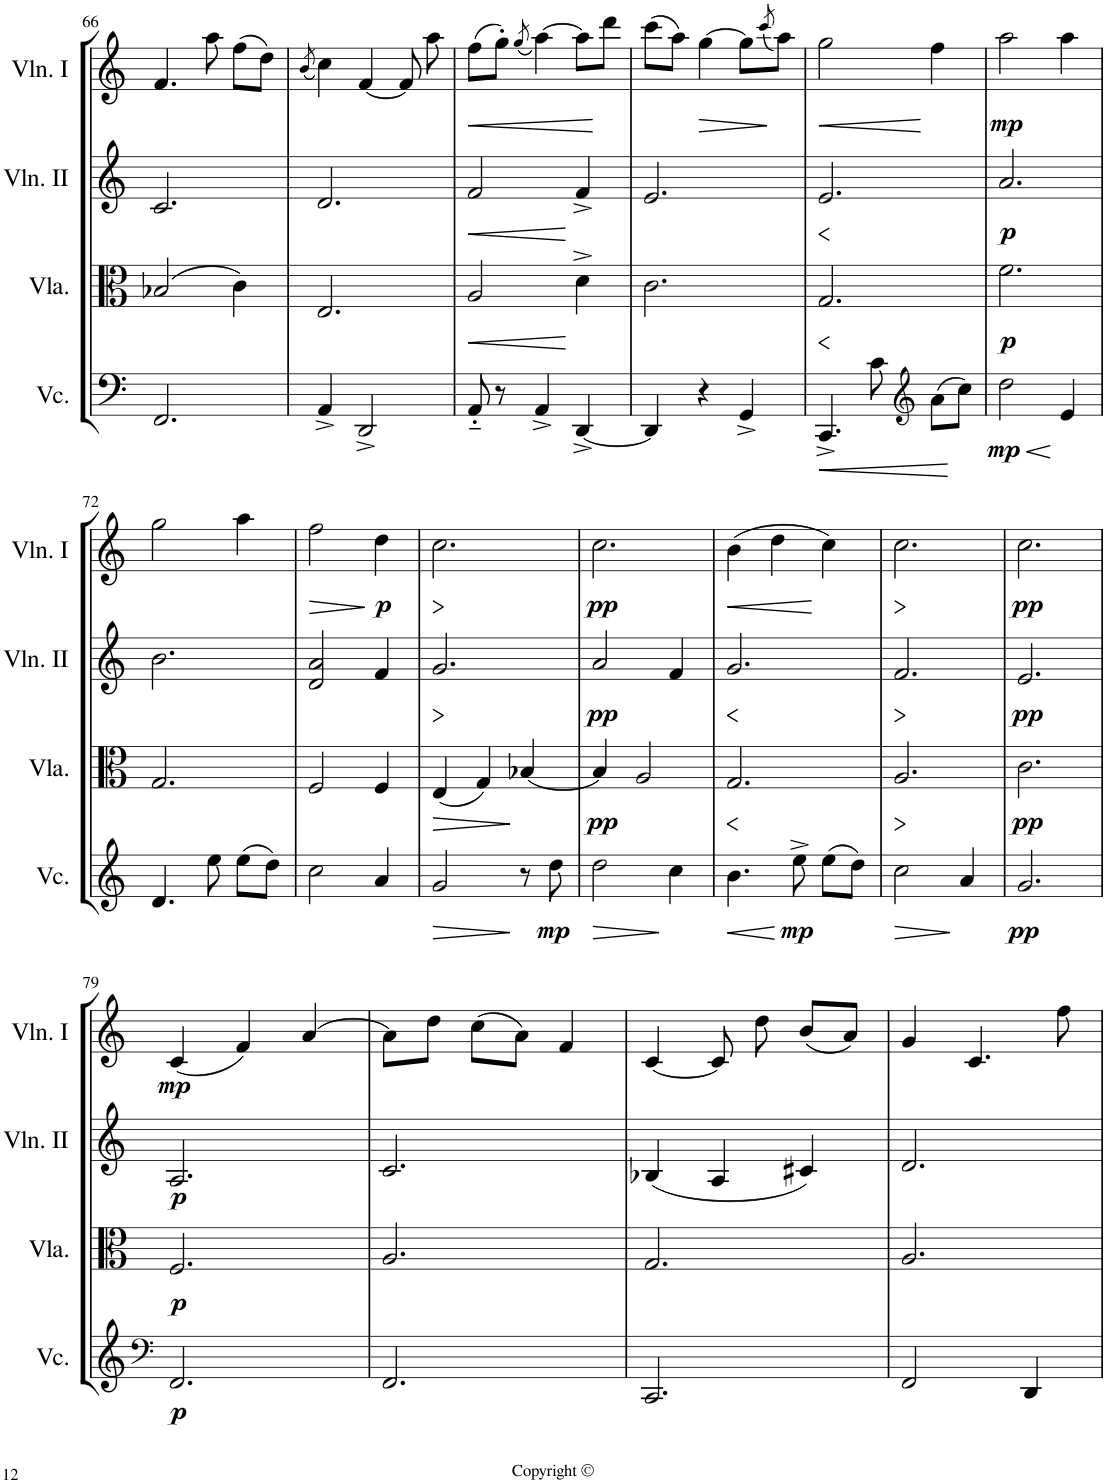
**kern	**dynam	**kern	**dynam	**kern	**dynam	**kern	**dynam
*part4	*part4	*part3	*part3	*part2	*part2	*part1	*part1
*staff4	*staff4	*staff3	*staff3	*staff2	*staff2	*staff1	*staff1
*I"Violoncello	*	*I"Viola	*	*I"Violin II	*	*I"Violin I	*
*I'Vc.	*	*I'Vla.	*	*I'Vln. II	*	*I'Vln. I	*
!!LO:PB:g=z
*clefF4	*	*clefC3	*	*clefG2	*	*clefG2	*
*k[]	*	*k[]	*	*k[]	*	*k[]	*
*M3/4	*	*M3/4	*	*M3/4	*	*M3/4	*
=66	=66	=66	=66	=66	=66	=66	=66
2.FF/	.	(2B-X/	.	2.c/	.	4.f/	.
.	.	.	.	.	.	8aa\	.
.	.	4c\)	.	.	.	(8ff\L	.
.	.	.	.	.	.	8dd\J)	.
=67	=67	=67	=67	=67	=67	=67	=67
.	.	.	.	.	.	(8qb/	.
4AA^/	.	2.E/	.	2.d/	.	4cc\)	.
2DD^/	.	.	.	.	.	[4f/	.
.	.	.	.	.	.	8f/]	.
.	.	.	.	.	.	8aa\	.
=68	=68	=68	=68	=68	=68	=68	=68
!	!	!	!LO:HP:b	!	!LO:HP:b	!	!LO:HP:b
8AA'~/	.	2A/	<	2f/	<	(8ff\L	<
8r	.	.	.	.	.	8gg'\J)	.
.	.	.	.	.	.	(8qgg/	.
4AA^/	.	.	.	.	.	[4aa\)	.
[4DD^/	.	4d^\	.	4f^/	.	8aa\L]	.
.	.	.	.	.	.	8ddd\J	[
=69	=69	=69	=69	=69	=69	=69	=69
4DD/]	.	2.c\	.	2.e/	.	(8ccc\L	.
.	.	.	.	.	.	8aa\J)	.
!	!	!	!	!	!	!	!LO:HP:b
4r	.	.	.	.	.	[4gg\	>
4GG^/	.	.	.	.	.	8gg\L]	.
.	.	.	.	.	.	(8qccc/	.
.	.	.	.	.	.	8aa\J)	]
.	.	.	[	.	[	.	.
=70	=70	=70	=70	=70	=70	=70	=70
!	!LO:HP:b	!	!LO:HP:b	!	!LO:HP:b	!	!LO:HP:b
4.CC^/	<	2.G/	<	2.e/	<	2gg\	<
8c\	.	.	.	.	.	.	.
*clefG2	*	*	*	*	*	*	*
(8a\L	.	.	.	.	.	4ff\	[
8cc\J)	.	.	.	.	.	.	.
=71	=71	=71	=71	=71	=71	=71	=71
!	!LO:HP:b	!	!	!	!	!	!
!	!LO:DY:n=1:b	!	!LO:DY:b	!	!LO:DY:b	!	!LO:DY:b
2dd\	< mp	2.f\	p	2.a/	p	2aa\	mp
4e/	[	.	.	.	.	4aa\	.
!!LO:LB:g=z
=72	=72	=72	=72	=72	=72	=72	=72
4.d/	.	2.G/	.	2.b\	.	2gg\	.
8ee\	.	.	.	.	.	.	.
(8ee\L	.	.	.	.	.	4aa\	.
8dd\J)	.	.	.	.	.	.	.
=73	=73	=73	=73	=73	=73	=73	=73
!	!	!	!	!	!	!	!LO:HP:b
2cc\	.	2F/	.	2d/ 2a/	.	2ff\	>
!	!	!	!	!	!	!	!LO:DY:n=1:b
4a/	.	4F/	.	4f/	.	4dd\	] p
.	.	.	.	.	[	.	.
=74	=74	=74	=74	=74	=74	=74	=74
!	!LO:HP:b	!	!LO:HP:b	!	!LO:HP:b	!	!LO:HP:b
2g/	>	(4E/	>	2.g/	>	2.cc\	>
.	.	4G/)	.	.	.	.	.
8r	[	[4B-X/	[	.	.	.	.
!	!LO:DY:b	!	!	!	!	!	!
8dd\	mp	.	.	.	.	.	.
=75	=75	=75	=75	=75	=75	=75	=75
!	!LO:HP:b	!	!LO:DY:b	!	!LO:DY:b	!	!LO:DY:b
2dd\	>	4B-/]	pp	2a/	pp	2.cc\	pp
.	.	2A/	.	.	.	.	.
4cc\	]	.	.	4f/	.	.	.
.	.	.	]	.	]	.	.
=76	=76	=76	=76	=76	=76	=76	=76
!	!LO:HP:b	!	!LO:HP:b	!	!LO:HP:b	!	!LO:HP:b
4.b\	<	2.G/	<	2.g/	<	(4b\	<
.	.	.	.	.	.	4dd\	.
!	!LO:DY:n=1:b	!	!	!	!	!	!
8ee^\	] mp	.	.	.	.	.	.
(8ee\L	.	.	.	.	.	4cc\)	]
8dd\J)	.	.	.	.	.	.	.
.	.	.	[	.	[	.	[
=77	=77	=77	=77	=77	=77	=77	=77
2cc\	.	2.A/	.	2.f/	.	2.cc\	.
4a/	[	.	.	.	.	.	.
=78	=78	=78	=78	=78	=78	=78	=78
!	!LO:DY:b	!	!LO:DY:b	!	!LO:DY:b	!	!LO:DY:b
2.g/	pp	2.c\	pp	2.e/	pp	2.cc\	pp
!!LO:LB:g=z
=79	=79	=79	=79	=79	=79	=79	=79
*clefF4	*	*	*	*	*	*	*
!	!LO:DY:b	!	!LO:DY:b	!	!LO:DY:b	!	!LO:DY:b
2.FF/	p	2.F/	p	2.A/	p	(4c/	mp
.	.	.	.	.	.	4f/)	.
.	.	.	.	.	.	[4a/	.
=80	=80	=80	=80	=80	=80	=80	=80
2.FF/	.	2.A/	.	2.c/	.	8a\L]	.
.	.	.	.	.	.	8dd\J	.
.	.	.	.	.	.	(8cc\L	.
.	.	.	.	.	.	8a\J)	.
.	.	.	.	.	.	4f/	.
=81	=81	=81	=81	=81	=81	=81	=81
2.CC/	.	2.G/	.	(4B-X/	.	[4c/	.
.	.	.	.	4A/	.	8c/]	.
.	.	.	.	.	.	8dd\	.
.	.	.	.	4c#X/)	.	(8b/L	.
.	.	.	.	.	.	8a/J)	.
=82	=82	=82	=82	=82	=82	=82	=82
2FF/	.	2.A/	.	2.d/	.	4g/	.
.	.	.	.	.	.	4.c/	.
4DD/	.	.	.	.	.	.	.
.	.	.	.	.	.	8ff\	.
=	=	=	=	=	=	=	=
*-	*-	*-	*-	*-	*-	*-	*-
